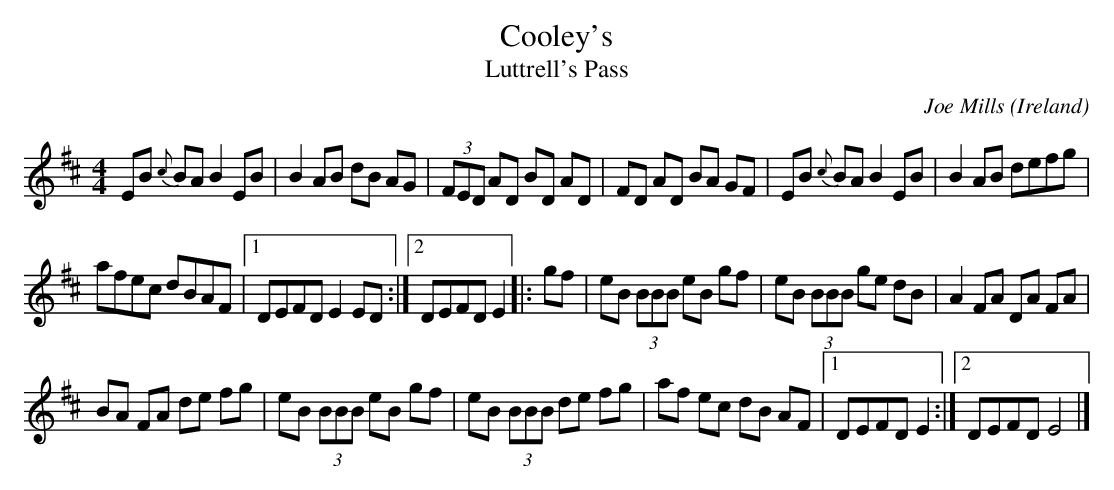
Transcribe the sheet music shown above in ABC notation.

X:1
T:Cooley's
T:Luttrell's Pass
C:Joe Mills
O:Ireland
M:4/4
K:EDor
EB {c}BA B2 EB | B2 AB dB AG | \
(3FED AD BD AD | FD AD BA GF | \
EB {c}BA B2 EB | B2AB defg |
afec dBAF |1 DEFD E2ED :|2 DEFD E2 |:\
gf |\
eB (3BBB eB gf | eB (3BBB ge dB | \
A2FA DA FA |
BA FA de fg |\
eB (3BBB eB gf | eB (3BBB de fg | \
af ec dB AF |1 DEFD E2 :|2 DEFD E4|]
